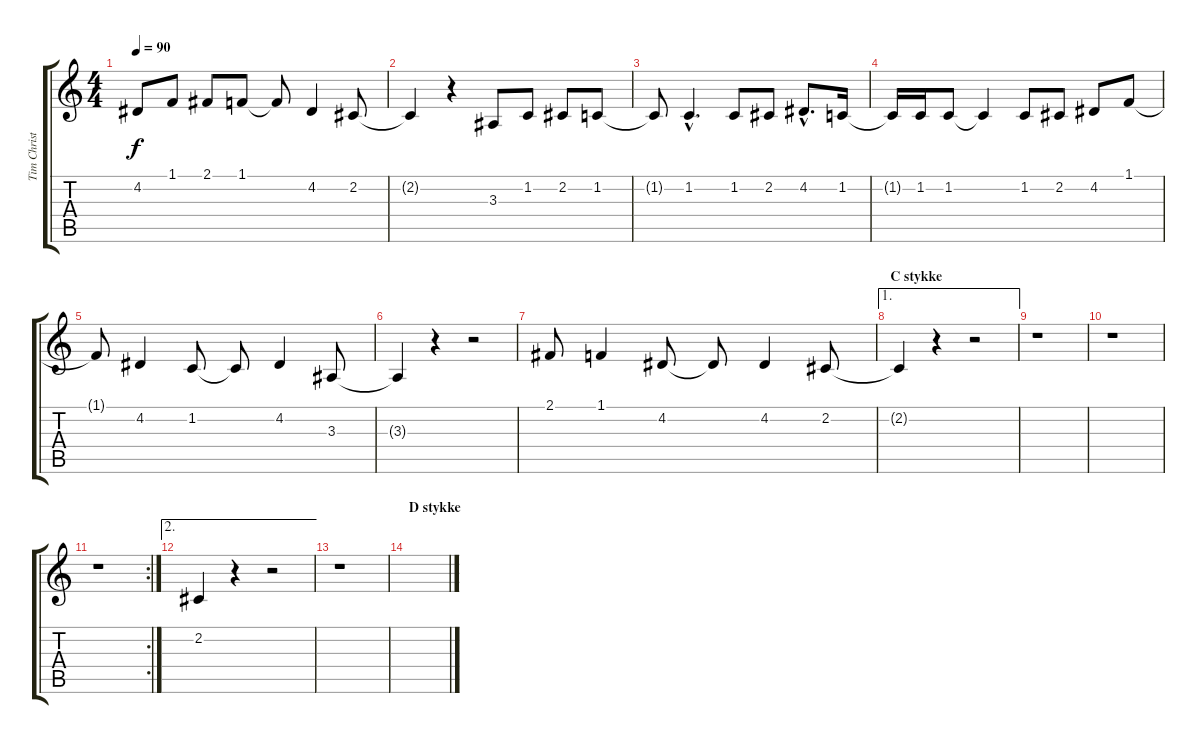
\track ("Tim Christensen (Vocal)" "Tim Christ") {instrument sopranosax}
\staff {score tabs}
\tuning (E4 B3 G3 D3 A2 E2) {hide}
\ts (4 4)
\tempo 90
\clef g2
\ks c
4.2.8{dy f} 1.1.8 2.1.8 1.1.8 1.1{t}.8 4.2.4 2.2.8 |
2.2{t}.4 r.4 3.3.8 1.2.8 2.2.8 1.2.8 |
1.2{t}.8 1.2{hac}.4{d} 1.2.8 2.2.8 4.2{hac}.8{d} 1.2.16 |
1.2{t}.16 1.2.16 1.2.8 1.2{t}.4 1.2.8 2.2.8 4.2.8 1.1.8 |
1.1{t}.8 4.2.4 1.2.8 1.2{t}.8 4.2.4 3.3.8 |
3.3{t}.4 r.4 r.2 |
2.1.8 1.1.4 4.2.8 4.2{t}.8 4.2.4 2.2.8 |
\ae 1
\section ("" "C stykke")
2.2{t}.4 r.4 r.2 |
r.1 |
r.1 |
\rc 2
r.1 |
\ae 2
2.2.4 r.4 r.2 |
r.1 |
\section ("" "D stykke")
